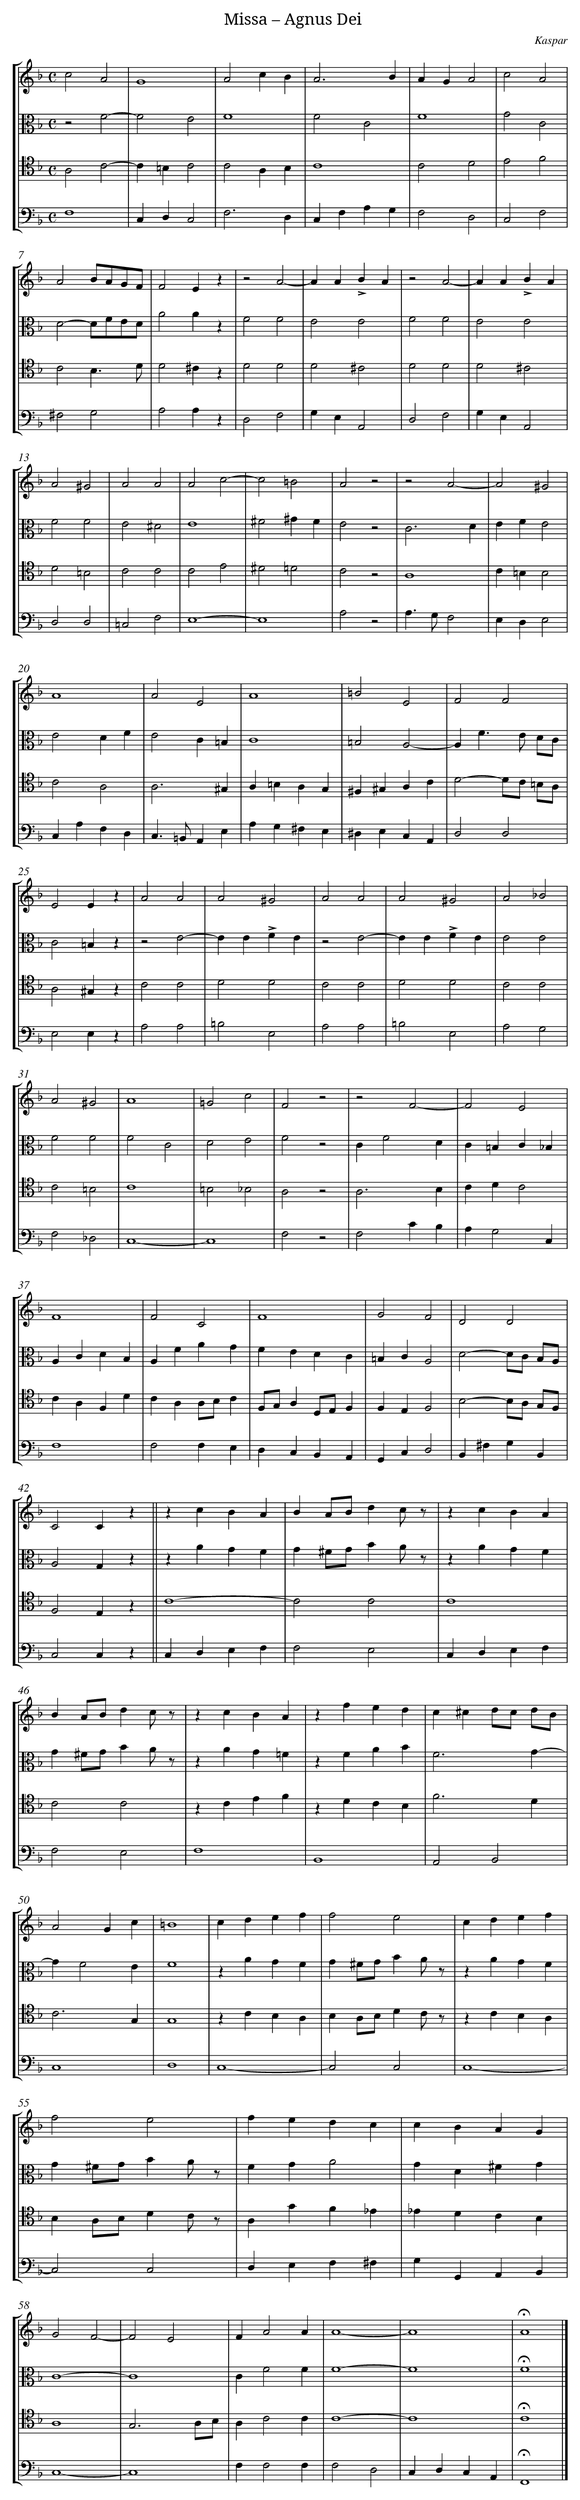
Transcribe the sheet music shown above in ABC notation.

X:1
T: Missa – Agnus Dei
C: Kaspar
L: 1/4
M: C
%%staves [1 2 3 4]
V: 1
V: 2 clef=alto
V: 3 clef=tenor
V: 4 clef=bass
K: F
[V:1] c2A2 |
[V:2] z2F2- |
[V:3] A,2C2- |
[V:4] F,4 |
[V:1] G4 |
[V:2] F2E2 |
[V:3] C=B,C2 |
[V:4] C,D,C,2 |
[V:1] A2cB |
[V:2] F4 |
[V:3] C2A,B, |
[V:4] F,3D, |
[V:1] A3B |
[V:2] F2C2 |
[V:3] C4 |
[V:4] C,F,A,G, |
[V:1] AGA2 |
[V:2] F4 |
[V:3] C2D2 |
[V:4] F,2D,2 |
[V:1] c2A2 |
[V:2] G2C2 |
[V:3] E2F2 |
[V:4] C,2F,2 |
[V:1] A2B/A/G/F/ |
[V:2] D2-D/F/E/D/ |
[V:3] C2B,3/D/ |
[V:4] ^F,2G,2 |
[V:1] F2Ez |
[V:2] A2Az |
[V:3] D2^Cz |
[V:4] A,2A,z |
[V:1] z2A2- |
[V:2] F2F2 |
[V:3] D2D2 |
[V:4] D,2F,2 |
[V:1] AA!accent!BA |
[V:2] E2E2 |
[V:3] D2^C2 |
[V:4] G,E,A,,2 |
[V:1] z2A2- |
[V:2] F2F2 |
[V:3] D2D2 |
[V:4] D,2F,2 |
[V:1] AA!accent!BA |
[V:2] E2E2 |
[V:3] D2^C2 |
[V:4] G,E,A,,2 |
[V:1] A2^G2 |
[V:2] F2F2 |
[V:3] D2=B,2 |
[V:4] D,2D,2 |
[V:1] A2A2 |
[V:2] E2^D2 |
[V:3] C2C2 |
[V:4] =C,2F,2 |
[V:1] A2c2- |
[V:2] E4 |
[V:3] C2E2 |
[V:4] E,4- |
[V:1] c2=B2 |
[V:2] ^F2^GF |
[V:3] ^D2=D2 |
[V:4] E,4 |
[V:1] A2z2 |
[V:2] E2z2 |
[V:3] C2z2 |
[V:4] A,2z2 |
[V:1] z2A2- |
[V:2] C3D |
[V:3] A,4 |
[V:4] A,>G,F,2 |
[V:1] A2^G2 |
[V:2] EFE2 |
[V:3] C=B,B,2 |
[V:4] E,D,E,2 |
[V:1] A4 |
[V:2] E2DF |
[V:3] C2A,2 |
[V:4] C,A,F,D, |
[V:1] A2E2 |
[V:2] E2C=B, |
[V:3] A,3^G, |
[V:4] C,>=B,,A,,E, |
[V:1] A4 |
[V:2] C4 |
[V:3] A,=B,A,G, |
[V:4] A,G,^F,E, |
[V:1] =B2E2 |
[V:2] =B,2A,2- |
[V:3] ^F,^G,A,C |
[V:4] ^D,E,C,A,, |
[V:1] F2F2 |
[V:2] A,F>E D/C/ |
[V:3] D2-D/C/ =B,/A,/ |
[V:4] D,2D,2 |
[V:1] E2Ez |
[V:2] C2=B,z |
[V:3] A,2^G,z |
[V:4] E,2E,z |
[V:1] A2A2 |
[V:2] z2E2- |
[V:3] C2C2 |
[V:4] A,2A,2 |
[V:1] A2^G2 |
[V:2] EE!accent!FE |
[V:3] D2D2 |
[V:4] =B,2E,2 |
[V:1] A2A2 |
[V:2] z2E2- |
[V:3] C2C2 |
[V:4] A,2A,2 |
[V:1] A2^G2 |
[V:2] EE!accent!FE |
[V:3] D2D2 |
[V:4] =B,2E,2 |
[V:1] A2_B2 |
[V:2] E2E2 |
[V:3] C2C2 |
[V:4] A,2G,2 |
[V:1] A2^G2 |
[V:2] F2F2 |
[V:3] C2=B,2 |
[V:4] F,2_D,2 |
[V:1] A4 |
[V:2] F2C2 |
[V:3] C4 |
[V:4] C,4- |
[V:1] =G2c2 |
[V:2] D2E2 |
[V:3] =B,2_B,2 |
[V:4] C,4 |
[V:1] F2z2 |
[V:2] F2z2 |
[V:3] A,2z2 |
[V:4] F,2z2 |
[V:1] z2F2- |
[V:2] CF2D |
[V:3] A,3B, |
[V:4] F,2CB, |
[V:1] F2E2 |
[V:2] C=B,C_B, |
[V:3] CDC2 |
[V:4] A,G,2C, |
[V:1] F4 |
[V:2] A,CDB, |
[V:3] CA,F,D |
[V:4] F,4 |
[V:1] F2C2 |
[V:2] A,FAG |
[V:3] CA,A,/B,/C |
[V:4] F,2F,E, |
[V:1] F4 |
[V:2] FEDC |
[V:3] F,/G,/A,D,/E,/F, |
[V:4] D,C,B,,A,, |
[V:1] G2F2 |
[V:2] =B,CA,2 |
[V:3] F,E,F,2 |
[V:4] G,,C,D,2 |
[V:1] D2D2 |
[V:2] D2-D/C/ B,/A,/ |
[V:3] B,2-B,/A,/ G,/F,/ |
[V:4] B,,^F,G,B,, |
[V:1] C2Cz ||
[V:2] A,2G,z ||
[V:3] F,2E,z ||
[V:4] C,2C,z ||
[V:1] zcBA |
[V:2] zAGF |
[V:3] C4- |
[V:4] C,D,E,F, |
[V:1] BA/B/dc/ z/ |
[V:2] G^F/G/BA/ z/ |
[V:3] C2C2 |
[V:4] F,2E,2 |
[V:1] zcBA |
[V:2] zAGF |
[V:3] C4 |
[V:4] C,D,E,F, |
[V:1] BA/B/dc/ z/ |
[V:2] G^F/G/BA/ z/ |
[V:3] C2C2 |
[V:4] F,2E,2 |
[V:1] zcBA |
[V:2] zAG=F |
[V:3] zCEF |
[V:4] F,4 |
[V:1] zfed |
[V:2] zFAB |
[V:3] zDCB, |
[V:4] B,,4 |
[V:1] c^cd/c/ d/B/ |
[V:2] F3G- |
[V:3] F3D |
[V:4] A,,2B,,2 |
[V:1] A2Gc |
[V:2] GF2E |
[V:3] C3G, |
[V:4] C,4 |
[V:1] =B4 |
[V:2] F4 |
[V:3] G,4 |
[V:4] D,4 |
[V:1] cdef |
[V:2] zAGF |
[V:3] zCB,A, |
[V:4] C,4- |
[V:1] f2e2 |
[V:2] G^F/G/BA/ z/ |
[V:3] B,A,/B,/DC/ z/ |
[V:4] C,2C,2 |
[V:1] cdef |
[V:2] zAGF |
[V:3] zCB,A, |
[V:4] C,4- |
[V:1] f2e2 |
[V:2] G^F/G/BA/ z/ |
[V:3] B,A,/B,/DC/ z/ |
[V:4] C,2C,2 |
[V:1] fedc |
[V:2] FGA2 |
[V:3] A,GF_E |
[V:4] D,E,F,^F, |
[V:1] cBAG |
[V:2] GD^FG |
[V:3] _EDCB, |
[V:4] G,G,,A,,B,, |
[V:1] G2F2- |
[V:2] C4- |
[V:3] A,4 |
[V:4] C,4- |
[V:1] F2E2 |
[V:2] C4 |
[V:3] G,3A,/B,/ |
[V:4] C,4 |
[V:1] FA2A |
[V:2] CF2F |
[V:3] A,C2C |
[V:4] F,F,2F, |
[V:1] A4- |
[V:2] F4- |
[V:3] C4- |
[V:4] F,2D,2 |
[V:1] A4 |
[V:2] F4 |
[V:3] C4 |
[V:4] C,D,C,A,, |
[V:1] !fermata!A4 |]
[V:2] !fermata!F4 |]
[V:3] !fermata!C4 |]
[V:4] !fermata!F,,4 |]
